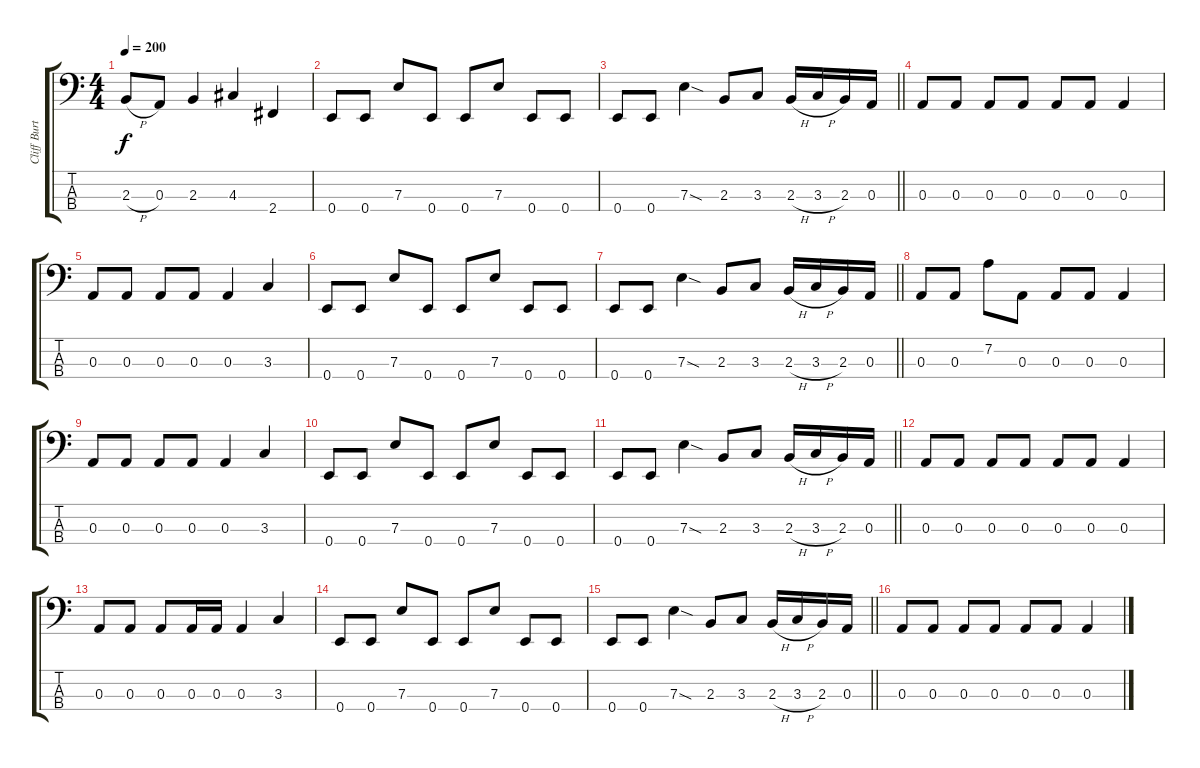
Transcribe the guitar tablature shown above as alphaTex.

\track ("Cliff Burton (Bass)" "Cliff Burt") {instrument electricbassfinger}
\staff {score tabs}
\tuning (G2 D2 A1 E1) {hide}
\ts (4 4)
\tempo 200
\clef f4
\ks c
2.3{h}.8{dy f} 0.3.8 2.3.4 4.3.4 2.4.4 |
0.4.8 0.4.8 7.3.8 0.4.8 0.4.8 7.3.8 0.4.8 0.4.8 |
\barLineRight lightlight
0.4.8 0.4.8 7.3{sod}.4 2.3.8 3.3.8 2.3{h}.16 3.3{h}.16 2.3.16 0.3.16 |
0.3.8 0.3.8 0.3.8 0.3.8 0.3.8 0.3.8 0.3.4 |
0.3.8 0.3.8 0.3.8 0.3.8 0.3.4 3.3.4 |
0.4.8 0.4.8 7.3.8 0.4.8 0.4.8 7.3.8 0.4.8 0.4.8 |
\barLineRight lightlight
0.4.8 0.4.8 7.3{sod}.4 2.3.8 3.3.8 2.3{h}.16 3.3{h}.16 2.3.16 0.3.16 |
0.3.8 0.3.8 7.2.8 0.3.8 0.3.8 0.3.8 0.3.4 |
0.3.8 0.3.8 0.3.8 0.3.8 0.3.4 3.3.4 |
0.4.8 0.4.8 7.3.8 0.4.8 0.4.8 7.3.8 0.4.8 0.4.8 |
\barLineRight lightlight
0.4.8 0.4.8 7.3{sod}.4 2.3.8 3.3.8 2.3{h}.16 3.3{h}.16 2.3.16 0.3.16 |
0.3.8 0.3.8 0.3.8 0.3.8 0.3.8 0.3.8 0.3.4 |
0.3.8 0.3.8 0.3.8 0.3.16 0.3.16 0.3.4 3.3.4 |
0.4.8 0.4.8 7.3.8 0.4.8 0.4.8 7.3.8 0.4.8 0.4.8 |
\barLineRight lightlight
0.4.8 0.4.8 7.3{sod}.4 2.3.8 3.3.8 2.3{h}.16 3.3{h}.16 2.3.16 0.3.16 |
0.3.8 0.3.8 0.3.8 0.3.8 0.3.8 0.3.8 0.3.4
